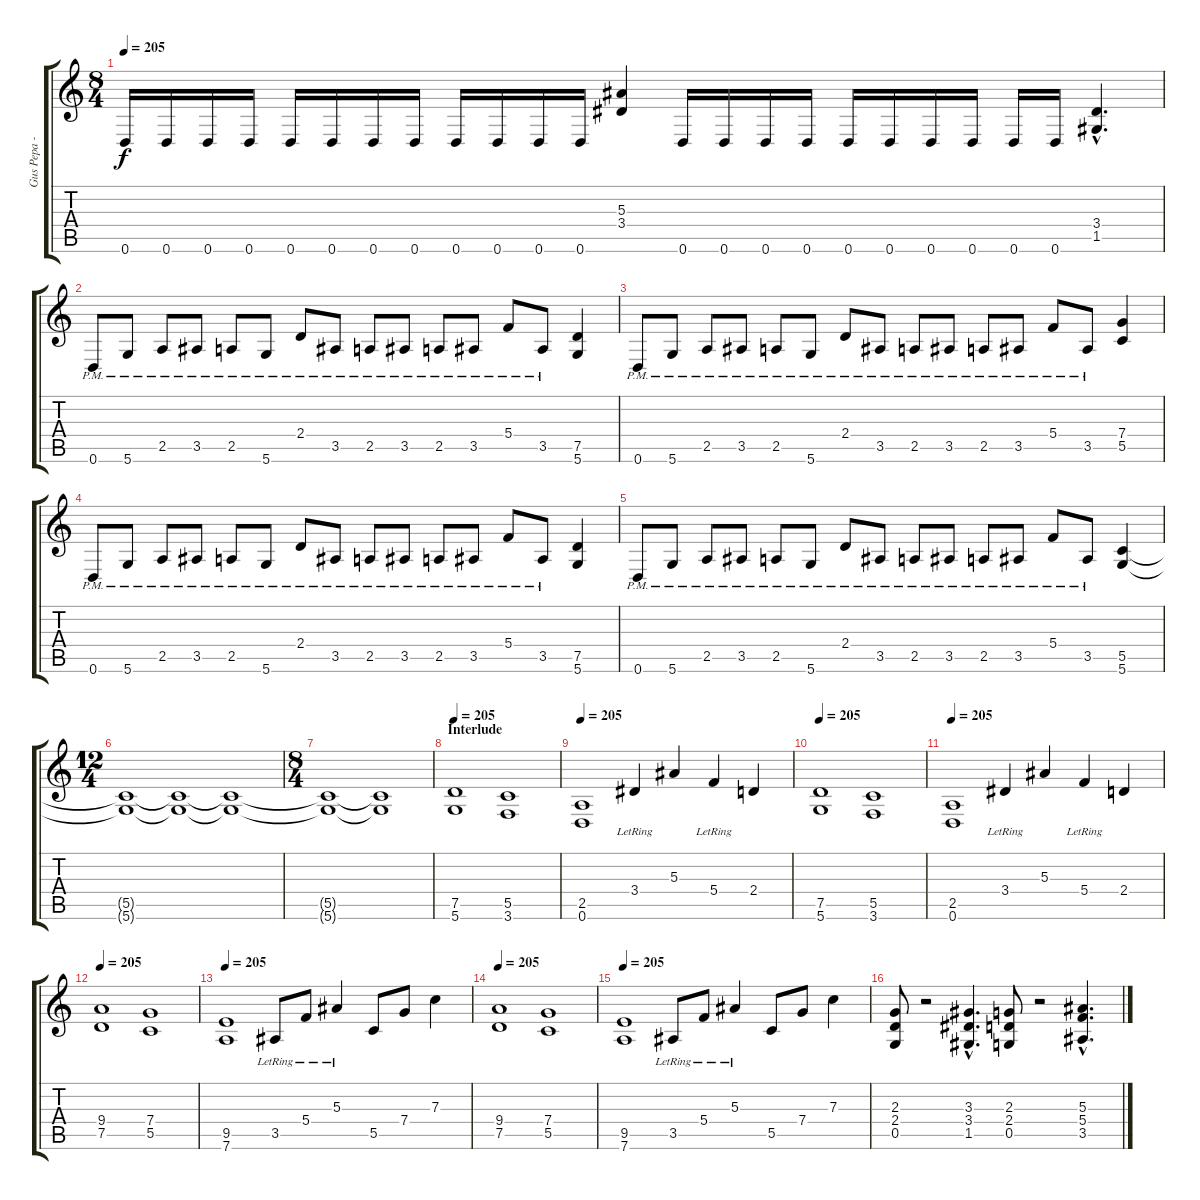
\track ("Gus Pepa - Guitar" "Gus Pepa -") {instrument distortionguitar}
\staff {score tabs}
\tuning (D4 A3 F3 C3 G2 D2) {hide}
\ts (8 4)
\tempo 205
\clef g2
\ks c
0.6.16{dy f} 0.6.16 0.6.16 0.6.16 0.6.16 0.6.16 0.6.16 0.6.16 0.6.16 0.6.16 0.6.16 0.6.16 (5.3 3.4).4 0.6.16 0.6.16 0.6.16 0.6.16 0.6.16 0.6.16 0.6.16 0.6.16 0.6.16 0.6.16 (3.4{hac} 1.5{hac}).4{d} |
0.6{pm}.8 5.6{pm}.8 2.5{pm}.8 3.5{pm}.8 2.5{pm}.8 5.6{pm}.8 2.4{pm}.8 3.5{pm}.8 2.5{pm}.8 3.5{pm}.8 2.5{pm}.8 3.5{pm}.8 5.4{pm}.8 3.5{pm}.8 (7.5 5.6).4 |
0.6{pm}.8 5.6{pm}.8 2.5{pm}.8 3.5{pm}.8 2.5{pm}.8 5.6{pm}.8 2.4{pm}.8 3.5{pm}.8 2.5{pm}.8 3.5{pm}.8 2.5{pm}.8 3.5{pm}.8 5.4{pm}.8 3.5{pm}.8 (7.4 5.5).4 |
0.6{pm}.8 5.6{pm}.8 2.5{pm}.8 3.5{pm}.8 2.5{pm}.8 5.6{pm}.8 2.4{pm}.8 3.5{pm}.8 2.5{pm}.8 3.5{pm}.8 2.5{pm}.8 3.5{pm}.8 5.4{pm}.8 3.5{pm}.8 (7.5 5.6).4 |
0.6{pm}.8 5.6{pm}.8 2.5{pm}.8 3.5{pm}.8 2.5{pm}.8 5.6{pm}.8 2.4{pm}.8 3.5{pm}.8 2.5{pm}.8 3.5{pm}.8 2.5{pm}.8 3.5{pm}.8 5.4{pm}.8 3.5{pm}.8 (5.5 5.6).4 |
\ts (12 4)
(5.5{t} 5.6{t}).1 (5.5{t} 5.6{t}).1 (5.5{t} 5.6{t}).1 |
\ts (8 4)
(5.5{t} 5.6{t}).1 (5.5{t} 5.6{t}).1 |
\section ("" "Interlude")
\tempo 205
(7.5 5.6).1 (5.5 3.6).1 |
\tempo 205
(2.5 0.6).1 3.4{lr}.4 5.3.4 5.4{lr}.4 2.4.4 |
\tempo 205
(7.5 5.6).1 (5.5 3.6).1 |
\tempo 205
(2.5 0.6).1 3.4{lr}.4 5.3.4 5.4{lr}.4 2.4.4 |
\tempo 205
(9.4 7.5).1 (7.4 5.5).1 |
\tempo 205
(9.5 7.6).1 3.5{lr}.8 5.4{lr}.8 5.3{lr}.4 5.5.8 7.4.8 7.3.4 |
\tempo 205
(9.4 7.5).1 (7.4 5.5).1 |
\tempo 205
(9.5 7.6).1 3.5{lr}.8 5.4{lr}.8 5.3{lr}.4 5.5.8 7.4.8 7.3.4 |
(2.3 2.4 0.5).8 r.2 (3.3{hac} 3.4{hac} 1.5{hac}).4{d} (2.3 2.4 0.5).8 r.2 (5.3{hac} 5.4{hac} 3.5{hac}).4{d}
